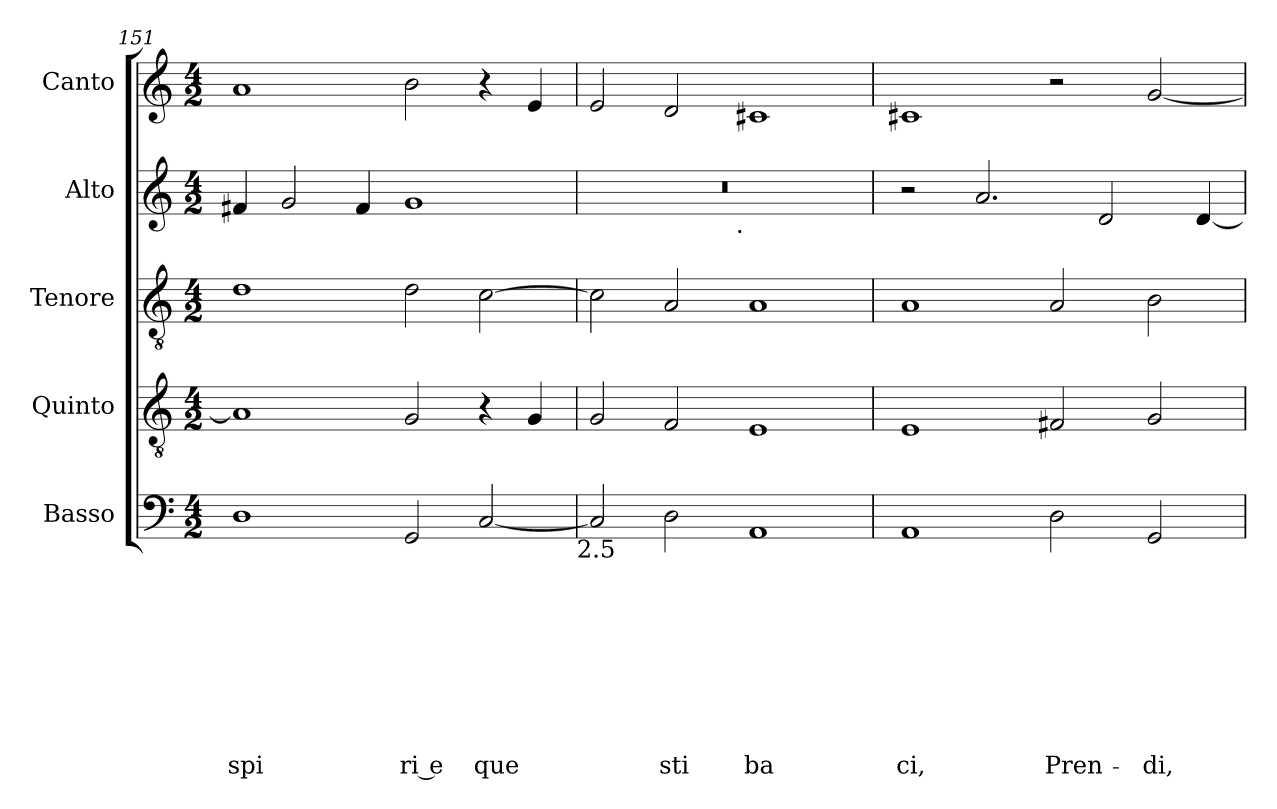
**kern	**text	**text	**text	**text	**text	**text	**text	**text	**text	**kern	**kern	**kern	**kern
*part5	*part5	*part5	*part5	*part5	*part5	*part5	*part5	*part5	*part5	*part4	*part3	*part2	*part1
*staff5	*staff5	*staff5	*staff5	*staff5	*staff5	*staff5	*staff5	*staff5	*staff5	*staff4	*staff3	*staff2	*staff1
*I"Basso	*	*	*	*	*	*	*	*	*	*I"Quinto	*I"Tenore	*I"Alto	*I"Canto
*I'Basso	*	*	*	*	*	*	*	*	*	*I'Quinto	*I'Tenore	*I'Alto	*I'Canto
*clefF4	*	*	*	*	*	*	*	*	*	*clefGv2	*clefGv2	*clefG2	*clefG2
*k[]	*	*	*	*	*	*	*	*	*	*k[]	*k[]	*k[]	*k[]
*C:	*	*	*	*	*	*	*	*	*	*C:	*C:	*C:	*C:
*M4/2	*	*	*	*	*	*	*	*	*	*M4/2	*M4/2	*M4/2	*M4/2
=151	=151	=151	=151	=151	=151	=151	=151	=151	=151	=151	=151	=151	=151
!	!	!	!	!	!	!	!	!	!LO:LY:b	!	!	!	!
1D	.	.	.	.	.	.	.	.	spi	1A]	1d	4f#X/	1a
.	.	.	.	.	.	.	.	.	.	.	.	2g/	.
.	.	.	.	.	.	.	.	.	.	.	.	4f#/	.
!	!	!	!	!	!	!	!	!	!LO:LY:b:rj	!	!	!	!
2GG/	.	.	.	.	.	.	.	.	ri e	2G/	2d\	1g	2b\
!	!	!	!	!	!	!	!	!	!LO:LY:b	!	!	!	!
[<2C/	.	.	.	.	.	.	.	.	que	4r	[>2c\	.	4r
.	.	.	.	.	.	.	.	.	.	4G/	.	.	4e/
!LO:TX:b:t=2.5	!	!	!	!	!	!	!	!	!	!	!	!	!
=152	=152	=152	=152	=152	=152	=152	=152	=152	=152	=152	=152	=152	=152
*	*	*	*	*	*	*	*	*	*	*	*	*^	*
2C/]	.	.	.	.	.	.	.	.	.	2G/	2c\]	0r	2ryy	2e/
!	!	!	!	!	!	!	!	!	!LO:LY:b	!	!	!	!	!
2D\	.	.	.	.	.	.	.	.	sti	2F/	2A/	.	4...ryy	2d/
!	!	!	!	!	!	!	!	!	!	!	!	!	!LO:TX:b:t=.	!
.	.	.	.	.	.	.	.	.	.	.	.	.	1ryy	.
!	!	!	!	!	!	!	!	!	!LO:LY:b	!	!	!	!	!
1AA	.	.	.	.	.	.	.	.	ba	1E	1A	.	.	1c#X
.	.	.	.	.	.	.	.	.	.	.	.	.	32ryy	.
!!LO:PB:g=z
=153	=153	=153	=153	=153	=153	=153	=153	=153	=153	=153	=153	=153	=153	=153
!	!	!	!	!	!	!	!	!	!LO:LY:b	!	!	!	!	!
*	*	*	*	*	*	*	*	*	*	*	*	*v	*v	*
1AA	.	.	.	.	.	.	.	.	ci,	1E	1A	2r	1c#X
.	.	.	.	.	.	.	.	.	.	.	.	2.a/	.
!	!	!	!	!	!	!	!	!	!LO:LY:b	!	!	!	!
2D\	.	.	.	.	.	.	.	.	Pren-	2F#X/	2A/	.	2r
.	.	.	.	.	.	.	.	.	.	.	.	2d/	.
!	!	!	!	!	!	!	!	!	!LO:LY:b	!	!	!	!
2GG/	.	.	.	.	.	.	.	.	-di,	2G/	2B\	.	[<2g/
.	.	.	.	.	.	.	.	.	.	.	.	[<4d/	.
=	=	=	=	=	=	=	=	=	=	=	=	=	=
*-	*-	*-	*-	*-	*-	*-	*-	*-	*-	*-	*-	*-	*-
